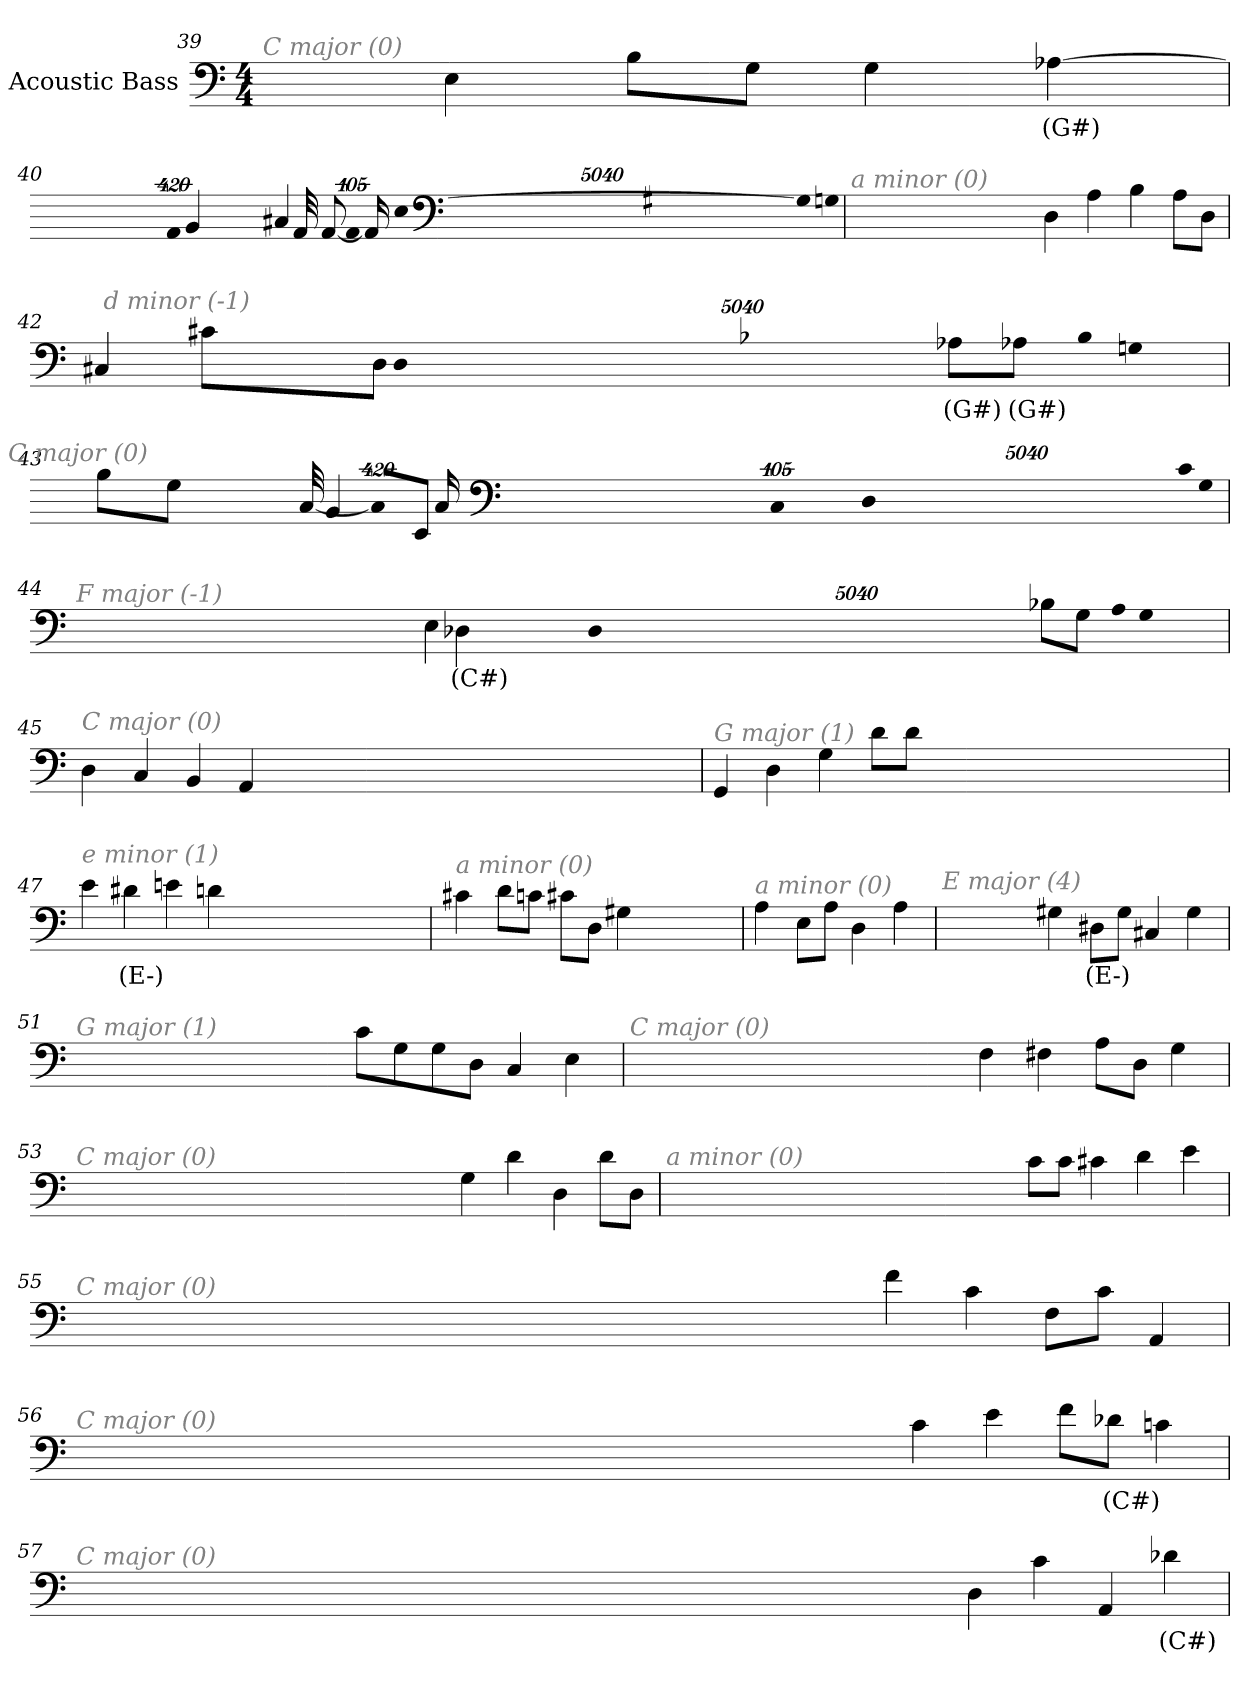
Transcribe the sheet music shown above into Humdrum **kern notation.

**kern	**text
*part1	*part1
*staff1	*staff1
*I"Acoustic Bass	*
*clefF4	*
*ITrd7c12	*
*k[]	*
*C:	*
*M4/4	*
=39	=39
!LO:TX:i:color=#808080:t=C major (0)	!
4EE	.
8BBL	.
8GGJ	.
4GG	.
[4AA-Xi	(G#)
=40	=40
!LO:TX:i:color=#808080:t=a minor (0)	!
!LO:N:vis=8	!
40320%3347GG#XL]	.
!LO:N:vis=8	!
40320%3347GGn	.
!LO:N:vis=8	!
40320%3347EEJ	.
!LO:N:vis=1024	!
[13440%13AAA	.
8AAA_	.
16AAA_	.
32AAA_	.
!LO:N:vis=1024%31	!
13440%407AAA]	.
4BBB	.
4CC#X	.
=41	=41
!LO:TX:i:color=#808080:t=a minor (0)	!
4DD	.
4AA	.
4BB	.
8AAL	.
8DDJ	.
=42	=42
!LO:TX:i:color=#808080:t=d minor (-1)	!
8AA-XiL	(G#)
8AA-XiJ	(G#)
!LO:N:vis=8	!
40320%3347BB-XL	.
!LO:N:vis=8	!
40320%3347GGn	.
!LO:N:vis=8	!
40320%3347DDJ	.
4CC#X	.
8C#XL	.
8DDJ	.
=43	=43
!LO:TX:i:color=#808080:t=C major (0)	!
!LO:N:vis=8	!
40320%3347CL	.
!LO:N:vis=8	!
40320%3347GG	.
!LO:N:vis=8	!
40320%3347DDJ	.
!LO:N:vis=1024	!
[13440%13CCL	.
16CCL_	.
32CCL_	.
!LO:N:vis=1024%31	!
13440%407CCL]	.
8EEEJ	.
4BBB	.
8BBL	.
8GGJ	.
=44	=44
!LO:TX:i:color=#808080:t=F major (-1)	!
8BB-XL	.
8GGJ	.
!LO:N:vis=8	!
40320%3347AAL	.
!LO:N:vis=8	!
40320%3347GG	.
!LO:N:vis=8	!
40320%3347DDJ	.
4DD-Xi	(C#)
4EE	.
=45	=45
!LO:TX:i:color=#808080:t=C major (0)	!
4DD	.
4CC	.
4BBB	.
4AAA	.
=46	=46
!LO:TX:i:color=#808080:t=G major (1)	!
4GGG	.
4DD	.
4GG	.
8DL	.
8DJ	.
=47	=47
!LO:TX:i:color=#808080:t=e minor (1)	!
4E	.
4D#Xi	(E-)
4En	.
4D	.
=48	=48
!LO:TX:i:color=#808080:t=a minor (0)	!
4C#X	.
8DL	.
8CnJ	.
8C#XL	.
8DDJ	.
4GG#X	.
=49	=49
!LO:TX:i:color=#808080:t=a minor (0)	!
4AA	.
8EEL	.
8AAJ	.
4DD	.
4AA	.
=50	=50
!LO:TX:i:color=#808080:t=E major (4)	!
4GG#X	.
8DD#XiL	(E-)
8GG#J	.
4CC#X	.
4GG#	.
=51	=51
!LO:TX:i:color=#808080:t=G major (1)	!
8CL	.
8GG	.
8GG	.
8DDJ	.
4CC	.
4EE	.
=52	=52
!LO:TX:i:color=#808080:t=C major (0)	!
4FF	.
4FF#X	.
8AAL	.
8DDJ	.
4GG	.
=53	=53
!LO:TX:i:color=#808080:t=C major (0)	!
4GG	.
4D	.
4DD	.
8DL	.
8DDJ	.
=54	=54
!LO:TX:i:color=#808080:t=a minor (0)	!
8CL	.
8CJ	.
4C#X	.
4D	.
4E	.
=55	=55
!LO:TX:i:color=#808080:t=C major (0)	!
4F	.
4C	.
8FFL	.
8CJ	.
4AAA	.
=56	=56
!LO:TX:i:color=#808080:t=C major (0)	!
4C	.
4E	.
8FL	.
8D-XiJ	(C#)
4Cn	.
=57	=57
!LO:TX:i:color=#808080:t=C major (0)	!
4DD	.
4C	.
4AAA	.
4D-Xi	(C#)
=	=
*-	*-
